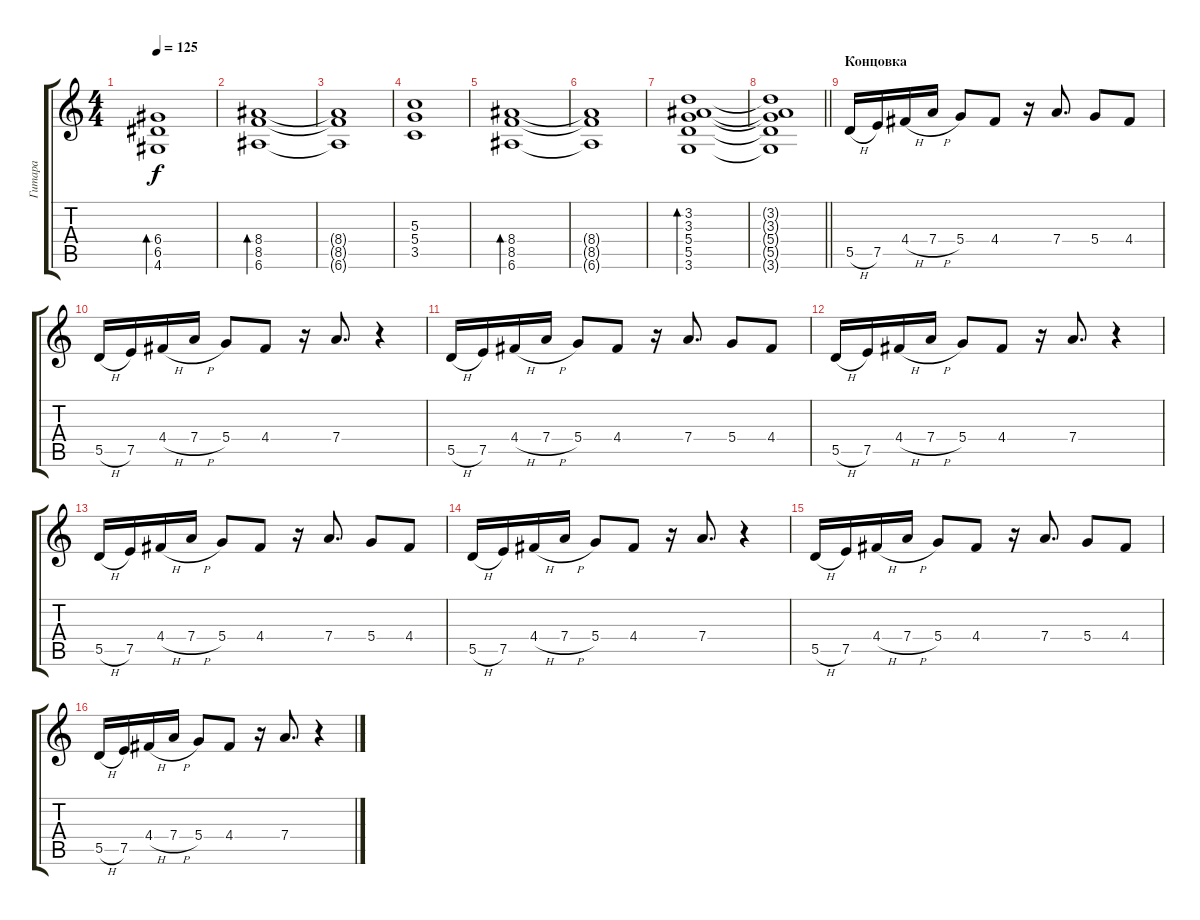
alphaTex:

\track ("Гитара" "Гитара") {instrument acousticguitarsteel}
\staff {score tabs}
\tuning (E4 B3 G3 D3 A2 E2) {hide}
\ts (4 4)
\tempo 125
\clef g2
\ks c
(6.4 6.5 4.6).1{bd 480 dy f} |
(8.4 8.5 6.6).1{bd 480} |
(8.4{t} 8.5{t} 6.6{t}).1 |
(5.3 5.4 3.5).1 |
(8.4 8.5 6.6).1{bd 480} |
(8.4{t} 8.5{t} 6.6{t}).1 |
(3.2 3.3 5.4 5.5 3.6).1{bd 480} |
\barLineRight lightlight
(3.2{t} 3.3{t} 5.4{t} 5.5{t} 3.6{t}).1 |
\section ("" "Концовка")
5.5{h}.16 7.5.16 4.4{h}.16 7.4{h}.16 5.4.8 4.4.8 r.16 7.4.8{d} 5.4.8 4.4.8 |
5.5{h}.16 7.5.16 4.4{h}.16 7.4{h}.16 5.4.8 4.4.8 r.16 7.4.8{d} r.4 |
5.5{h}.16 7.5.16 4.4{h}.16 7.4{h}.16 5.4.8 4.4.8 r.16 7.4.8{d} 5.4.8 4.4.8 |
5.5{h}.16 7.5.16 4.4{h}.16 7.4{h}.16 5.4.8 4.4.8 r.16 7.4.8{d} r.4 |
5.5{h}.16 7.5.16 4.4{h}.16 7.4{h}.16 5.4.8 4.4.8 r.16 7.4.8{d} 5.4.8 4.4.8 |
5.5{h}.16 7.5.16 4.4{h}.16 7.4{h}.16 5.4.8 4.4.8 r.16 7.4.8{d} r.4 |
5.5{h}.16 7.5.16 4.4{h}.16 7.4{h}.16 5.4.8 4.4.8 r.16 7.4.8{d} 5.4.8 4.4.8 |
5.5{h}.16 7.5.16 4.4{h}.16 7.4{h}.16 5.4.8 4.4.8 r.16 7.4.8{d} r.4
